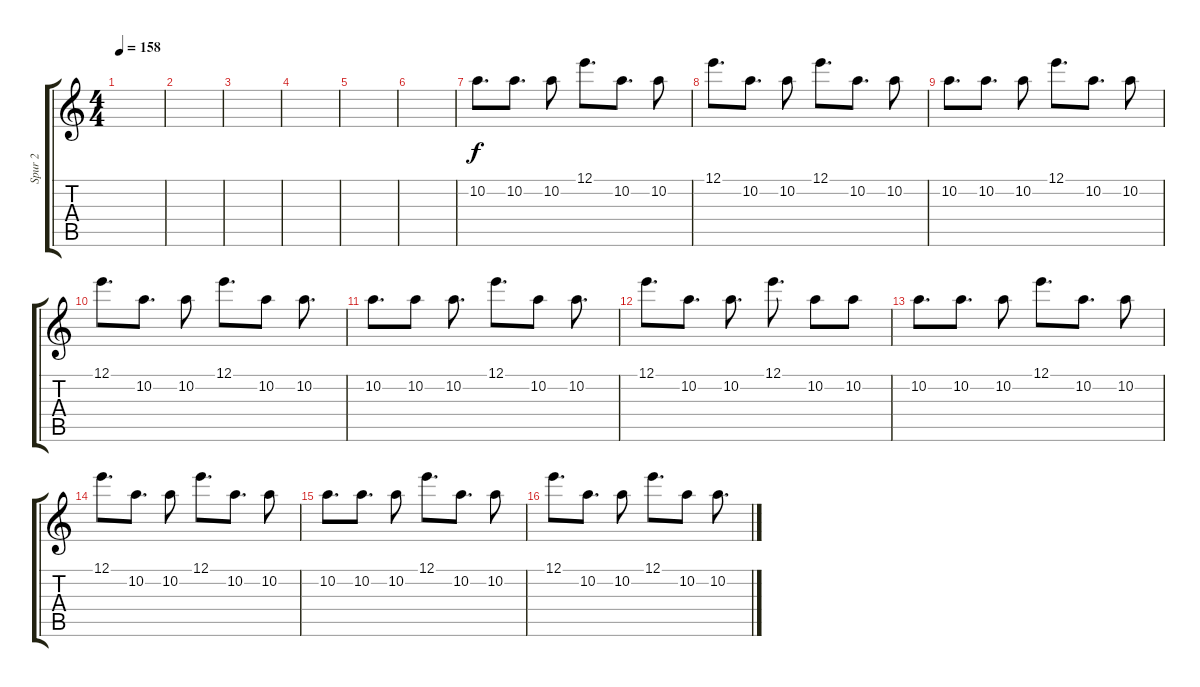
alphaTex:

\track ("Spur 2" "Spur 2") {instrument distortionguitar}
\staff {score tabs}
\tuning (E4 B3 G3 D3 A2 E2) {hide}
\ts (4 4)
\tempo 158
\clef g2
\ks c
|
|
|
|
|
|
10.2.8{d} 10.2.8{d} 10.2.8 12.1.8{d} 10.2.8{d} 10.2.8 |
12.1.8{d} 10.2.8{d} 10.2.8 12.1.8{d} 10.2.8{d} 10.2.8 |
10.2.8{d} 10.2.8{d} 10.2.8 12.1.8{d} 10.2.8{d} 10.2.8 |
12.1.8{d} 10.2.8{d} 10.2.8 12.1.8{d} 10.2.8 10.2.8{d} |
10.2.8{d} 10.2.8 10.2.8{d} 12.1.8{d} 10.2.8 10.2.8{d} |
12.1.8{d} 10.2.8{d} 10.2.8{d} 12.1.8{d} 10.2.8 10.2.8 |
10.2.8{d} 10.2.8{d} 10.2.8 12.1.8{d} 10.2.8{d} 10.2.8 |
12.1.8{d} 10.2.8{d} 10.2.8 12.1.8{d} 10.2.8{d} 10.2.8 |
10.2.8{d} 10.2.8{d} 10.2.8 12.1.8{d} 10.2.8{d} 10.2.8 |
12.1.8{d} 10.2.8{d} 10.2.8 12.1.8{d} 10.2.8 10.2.8{d}
